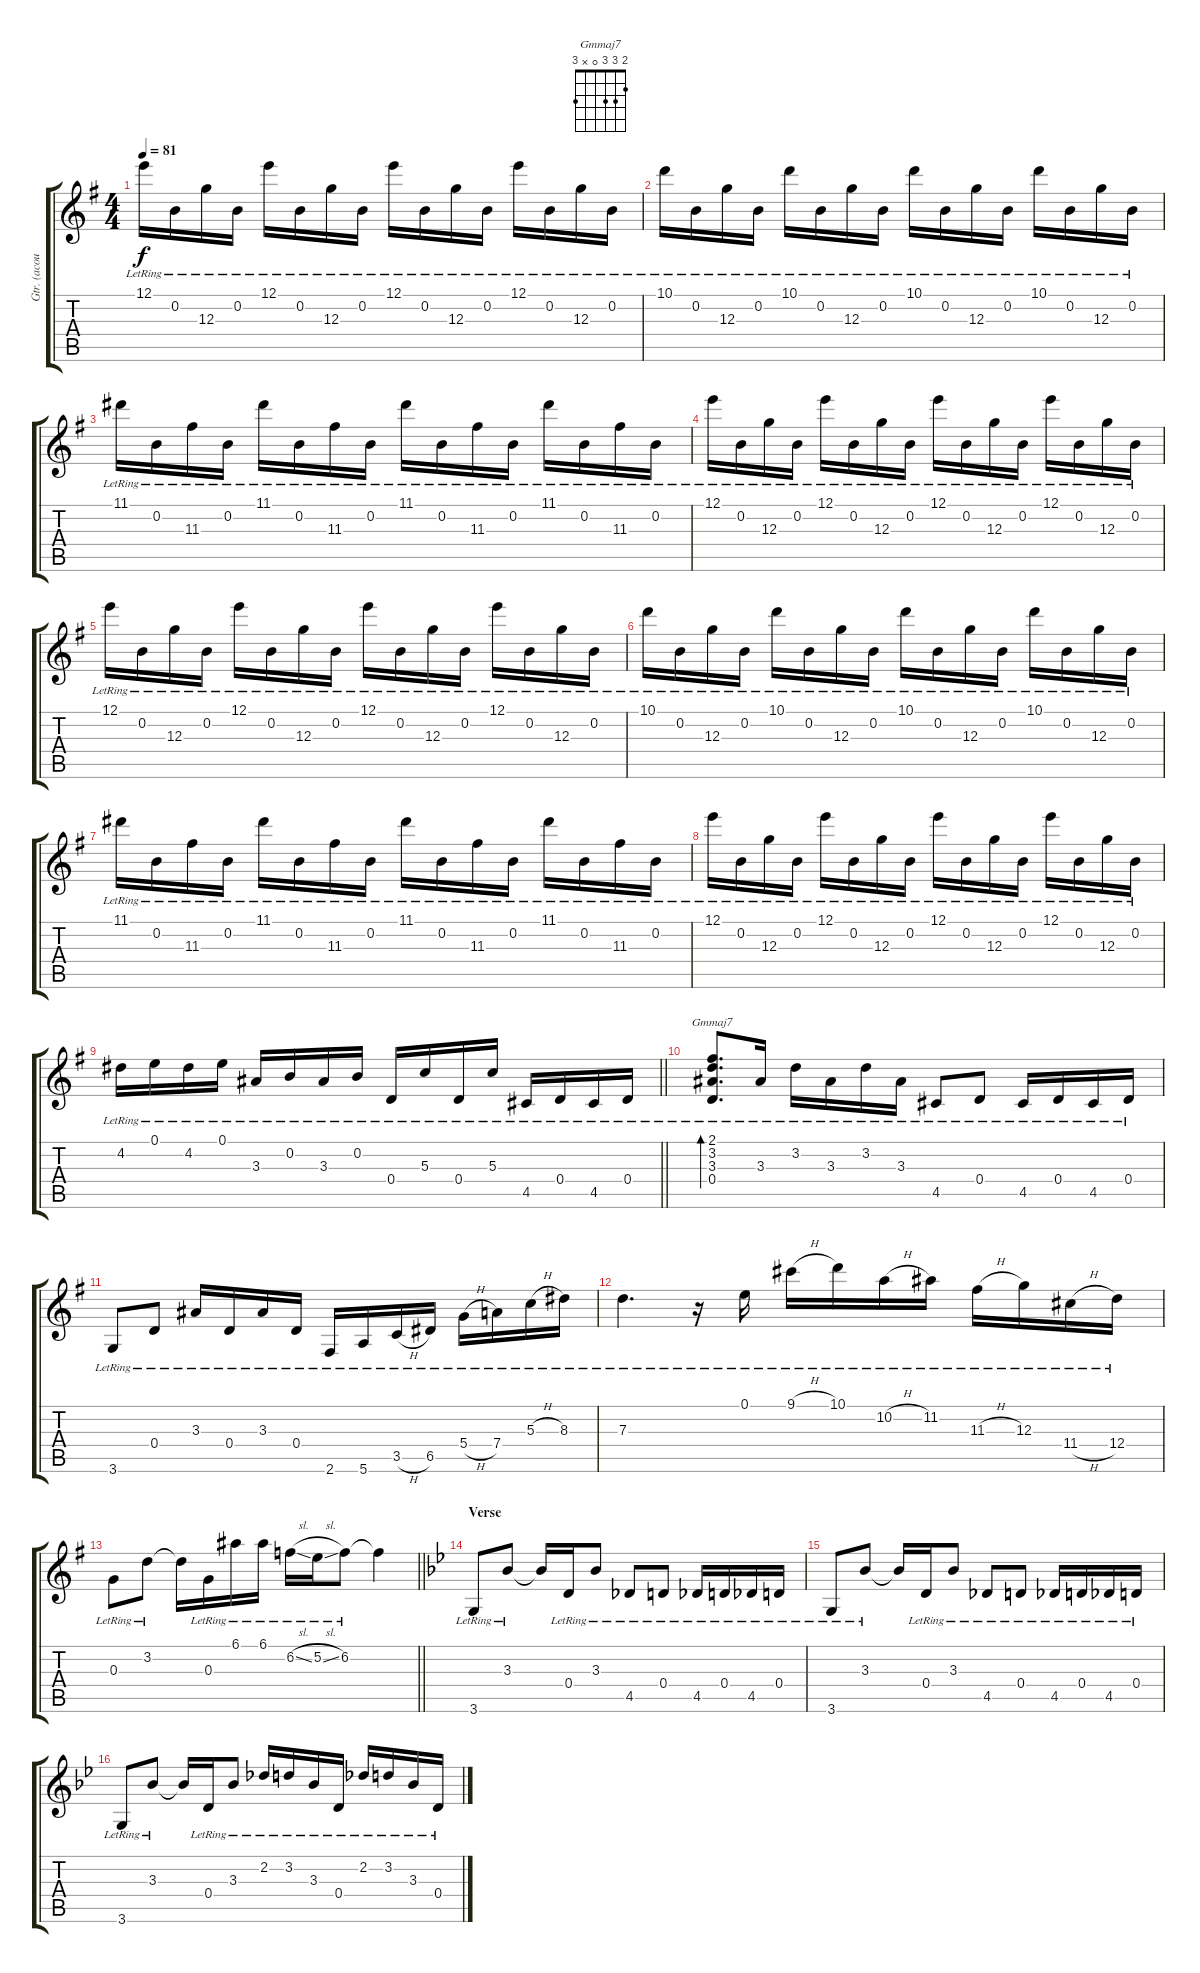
\track ("Gtr. (acous.)" "Gtr. (acou") {instrument acousticguitarnylon}
\staff {score tabs}
\tuning (E4 B3 G3 D3 A2 E2) {hide}
\chord ("Gmmaj7" 2 3 3 0 x 3)
\ts (4 4)
\tempo 81
\clef g2
\ks g
12.1{lr}.16{dy f} 0.2{lr}.16 12.3{lr}.16 0.2{lr}.16 12.1{lr}.16 0.2{lr}.16 12.3{lr}.16 0.2{lr}.16 12.1{lr}.16 0.2{lr}.16 12.3{lr}.16 0.2{lr}.16 12.1{lr}.16 0.2{lr}.16 12.3{lr}.16 0.2{lr}.16 |
10.1{lr}.16 0.2{lr}.16 12.3{lr}.16 0.2{lr}.16 10.1{lr}.16 0.2{lr}.16 12.3{lr}.16 0.2{lr}.16 10.1{lr}.16 0.2{lr}.16 12.3{lr}.16 0.2{lr}.16 10.1{lr}.16 0.2{lr}.16 12.3{lr}.16 0.2{lr}.16 |
11.1{lr}.16 0.2{lr}.16 11.3{lr}.16 0.2{lr}.16 11.1{lr}.16 0.2{lr}.16 11.3{lr}.16 0.2{lr}.16 11.1{lr}.16 0.2{lr}.16 11.3{lr}.16 0.2{lr}.16 11.1{lr}.16 0.2{lr}.16 11.3{lr}.16 0.2{lr}.16 |
12.1{lr}.16 0.2{lr}.16 12.3{lr}.16 0.2{lr}.16 12.1{lr}.16 0.2{lr}.16 12.3{lr}.16 0.2{lr}.16 12.1{lr}.16 0.2{lr}.16 12.3{lr}.16 0.2{lr}.16 12.1{lr}.16 0.2{lr}.16 12.3{lr}.16 0.2{lr}.16 |
12.1{lr}.16 0.2{lr}.16 12.3{lr}.16 0.2{lr}.16 12.1{lr}.16 0.2{lr}.16 12.3{lr}.16 0.2{lr}.16 12.1{lr}.16 0.2{lr}.16 12.3{lr}.16 0.2{lr}.16 12.1{lr}.16 0.2{lr}.16 12.3{lr}.16 0.2{lr}.16 |
10.1{lr}.16 0.2{lr}.16 12.3{lr}.16 0.2{lr}.16 10.1{lr}.16 0.2{lr}.16 12.3{lr}.16 0.2{lr}.16 10.1{lr}.16 0.2{lr}.16 12.3{lr}.16 0.2{lr}.16 10.1{lr}.16 0.2{lr}.16 12.3{lr}.16 0.2{lr}.16 |
11.1{lr}.16 0.2{lr}.16 11.3{lr}.16 0.2{lr}.16 11.1{lr}.16 0.2{lr}.16 11.3{lr}.16 0.2{lr}.16 11.1{lr}.16 0.2{lr}.16 11.3{lr}.16 0.2{lr}.16 11.1{lr}.16 0.2{lr}.16 11.3{lr}.16 0.2{lr}.16 |
12.1{lr}.16 0.2{lr}.16 12.3{lr}.16 0.2{lr}.16 12.1{lr}.16 0.2{lr}.16 12.3{lr}.16 0.2{lr}.16 12.1{lr}.16 0.2{lr}.16 12.3{lr}.16 0.2{lr}.16 12.1{lr}.16 0.2{lr}.16 12.3{lr}.16 0.2{lr}.16 |
\barLineRight lightlight
4.2{lr}.16 0.1{lr}.16 4.2{lr}.16 0.1{lr}.16 3.3{lr}.16 0.2{lr}.16 3.3{lr}.16 0.2{lr}.16 0.4{lr}.16 5.3{lr}.16 0.4{lr}.16 5.3{lr}.16 4.5{lr}.16 0.4{lr}.16 4.5{lr}.16 0.4{lr}.16 |
\section ("" "")
(2.1{lr} 3.2{lr} 3.3{lr} 0.4{lr}).8{d bd 120 ch "Gmmaj7"} 3.3{lr}.16 3.2{lr}.16 3.3{lr}.16 3.2{lr}.16 3.3{lr}.16 4.5{lr}.8 0.4{lr}.8 4.5{lr}.16 0.4{lr}.16 4.5{lr}.16 0.4{lr}.16 |
3.6{lr}.8 0.4{lr}.8 3.3{lr}.16 0.4{lr}.16 3.3{lr}.16 0.4{lr}.16 2.6{lr}.16 5.6{lr}.16 3.5{h lr}.16 6.5{lr}.16 5.4{h lr}.16 7.4{lr}.16 5.3{h lr}.16 8.3{lr}.16 |
7.3{lr}.4{d} r.16 0.1{lr}.16 9.1{h lr}.16 10.1{lr}.16 10.2{h lr}.16 11.2{lr}.16 11.3{h lr}.16 12.3{lr}.16 11.4{h lr}.16 12.4{lr}.16 |
\barLineRight lightlight
0.3{lr}.8 3.2{lr}.8 3.2{t}.16 0.3{lr}.16 6.1{lr}.16 6.1{lr}.16 6.2{sl lr}.16 5.2{sl lr}.16 6.2{lr}.8 6.2{t}.4 |
\section ("" "Verse")
\ks gminor
3.6{lr}.8 3.3{lr}.8 3.3{t}.16 0.4{lr}.16 3.3{lr}.8 4.5{lr}.8 0.4{lr}.8 4.5{lr}.16 0.4{lr}.16 4.5{lr}.16 0.4{lr}.16 |
3.6{lr}.8 3.3{lr}.8 3.3{t}.16 0.4{lr}.16 3.3{lr}.8 4.5{lr}.8 0.4{lr}.8 4.5{lr}.16 0.4{lr}.16 4.5{lr}.16 0.4{lr}.16 |
3.6{lr}.8 3.3{lr}.8 3.3{t}.16 0.4{lr}.16 3.3{lr}.8 2.2{lr}.16 3.2{lr}.16 3.3{lr}.16 0.4{lr}.16 2.2{lr}.16 3.2{lr}.16 3.3{lr}.16 0.4{lr}.16
